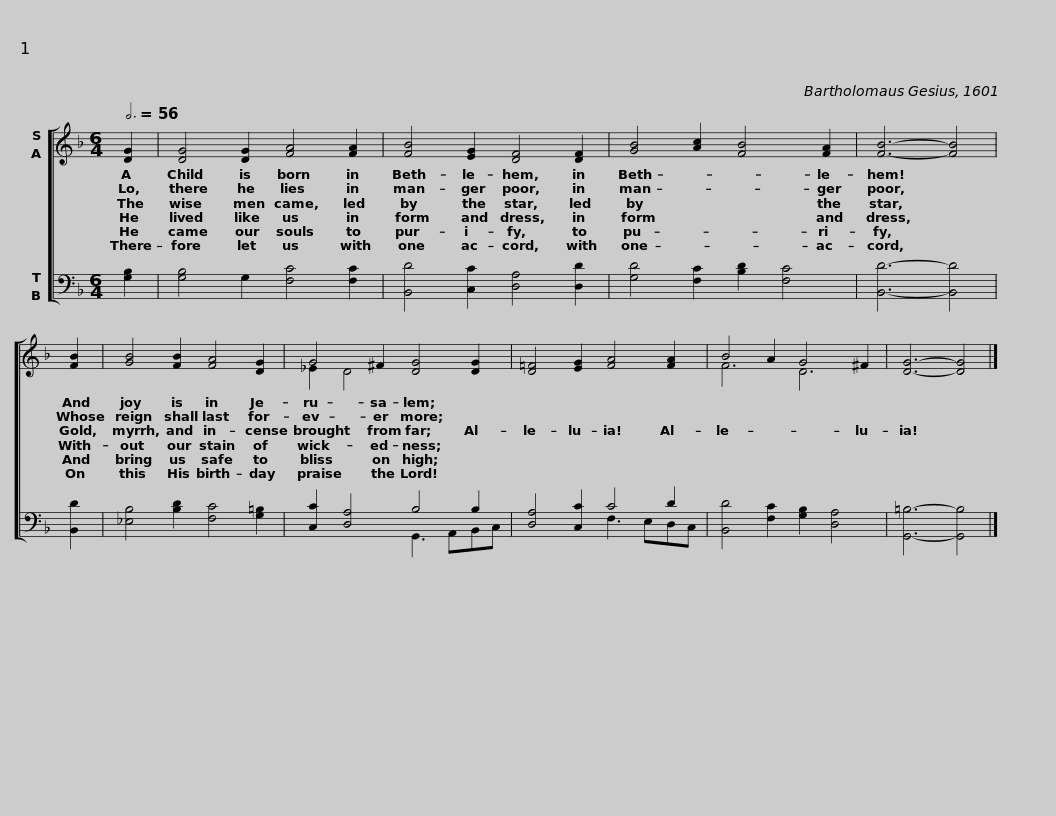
X:1
%%score [ ( 1 2 ) ( 3 4 ) ]
L:1/8
Q:3/4=56
M:6/4
I:linebreak $
K:F
V:1 treble
V:2 treble
V:3 bass
V:4 bass
V:1
 [DG]2 | [DG]4 [DG]2 [FA]4 [FA]2 | [FB]4 [EG]2 [DF]4 [DF]2 | [GB]4 [Ac]2 [FB]4 [FA]2 | [FB]6- [FB]4 | %5
 [FB]2 |$ [GB]4 [FB]2 [FA]4 [DG]2 | G4 ^F2 [DG]4 [DG]2 | [D=F]4 [EG]2 [FA]4 [FA]2 | B4 A2 G4 ^F2 | %10
 [DG]6- [DG]4 |] %11
V:2
 x2 | x12 | x12 | x12 | x10 | %5
 x2 |$ x12 | _E2 D4 x6 | x12 | F6 D6 | %10
 x10 |] %11
V:3
 [G,B,]2 | [G,B,]4 G,2 [F,C]4 [F,C]2 | [B,,D]4 [C,C]2 [D,A,]4 [D,D]2 | [G,D]4 [F,C]2 [B,D]2 [F,C]4 | [B,,D]6- [B,,D]4 | %5
 [B,,D]2 |$ [_E,B,]4 [B,D]2 [F,C]4 [G,=B,]2 | [C,C]2 [D,A,]4 B,4 B,2 | [D,A,]4 [C,C]2 C4 D2 | [B,,D]4 [F,C]2 [G,B,]2 [D,A,]4 | %10
 [G,,=B,]6- [G,,B,]4 |] %11
V:4
 x2 | x12 | x12 | x12 | x10 | %5
 x2 |$ x12 | x6 G,,3 A,,B,,C, | x6 F,3 E,D,C, | x12 | %10
 x10 |] %11
